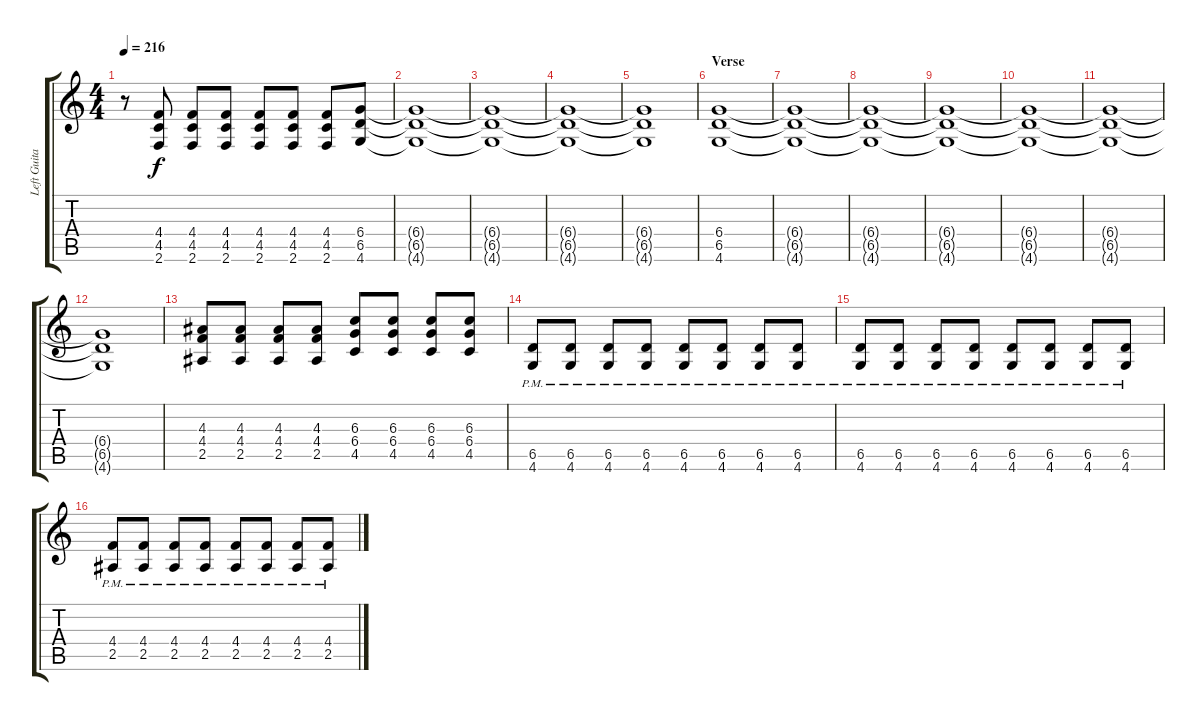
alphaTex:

\track ("Left Guitar" "Left Guita") {instrument overdrivenguitar}
\staff {score tabs}
\tuning (Eb4 Bb3 Gb3 Db3 Ab2 Eb2) {hide}
\ts (4 4)
\tempo 216
\clef g2
\ks c
r.8{dy f} (4.4 4.5 2.6).8 (4.4 4.5 2.6).8 (4.4 4.5 2.6).8 (4.4 4.5 2.6).8 (4.4 4.5 2.6).8 (4.4 4.5 2.6).8 (6.4 6.5 4.6).8 |
(6.4{t} 6.5{t} 4.6{t}).1 |
(6.4{t} 6.5{t} 4.6{t}).1 |
(6.4{t} 6.5{t} 4.6{t}).1 |
(6.4{t} 6.5{t} 4.6{t}).1 |
\section ("" "Verse")
(6.4 6.5 4.6).1 |
(6.4{t} 6.5{t} 4.6{t}).1 |
(6.4{t} 6.5{t} 4.6{t}).1 |
(6.4{t} 6.5{t} 4.6{t}).1 |
(6.4{t} 6.5{t} 4.6{t}).1 |
(6.4{t} 6.5{t} 4.6{t}).1 |
(6.4{t} 6.5{t} 4.6{t}).1 |
(4.3 4.4 2.5).8 (4.3 4.4 2.5).8 (4.3 4.4 2.5).8 (4.3 4.4 2.5).8 (6.3 6.4 4.5).8 (6.3 6.4 4.5).8 (6.3 6.4 4.5).8 (6.3 6.4 4.5).8 |
(6.5{pm} 4.6{pm}).8 (6.5{pm} 4.6{pm}).8 (6.5{pm} 4.6{pm}).8 (6.5{pm} 4.6{pm}).8 (6.5{pm} 4.6{pm}).8 (6.5{pm} 4.6{pm}).8 (6.5{pm} 4.6{pm}).8 (6.5{pm} 4.6{pm}).8 |
(6.5{pm} 4.6{pm}).8 (6.5{pm} 4.6{pm}).8 (6.5{pm} 4.6{pm}).8 (6.5{pm} 4.6{pm}).8 (6.5{pm} 4.6{pm}).8 (6.5{pm} 4.6{pm}).8 (6.5{pm} 4.6{pm}).8 (6.5{pm} 4.6{pm}).8 |
(4.4{pm} 2.5{pm}).8 (4.4{pm} 2.5{pm}).8 (4.4{pm} 2.5{pm}).8 (4.4{pm} 2.5{pm}).8 (4.4{pm} 2.5{pm}).8 (4.4{pm} 2.5{pm}).8 (4.4{pm} 2.5{pm}).8 (4.4{pm} 2.5{pm}).8
